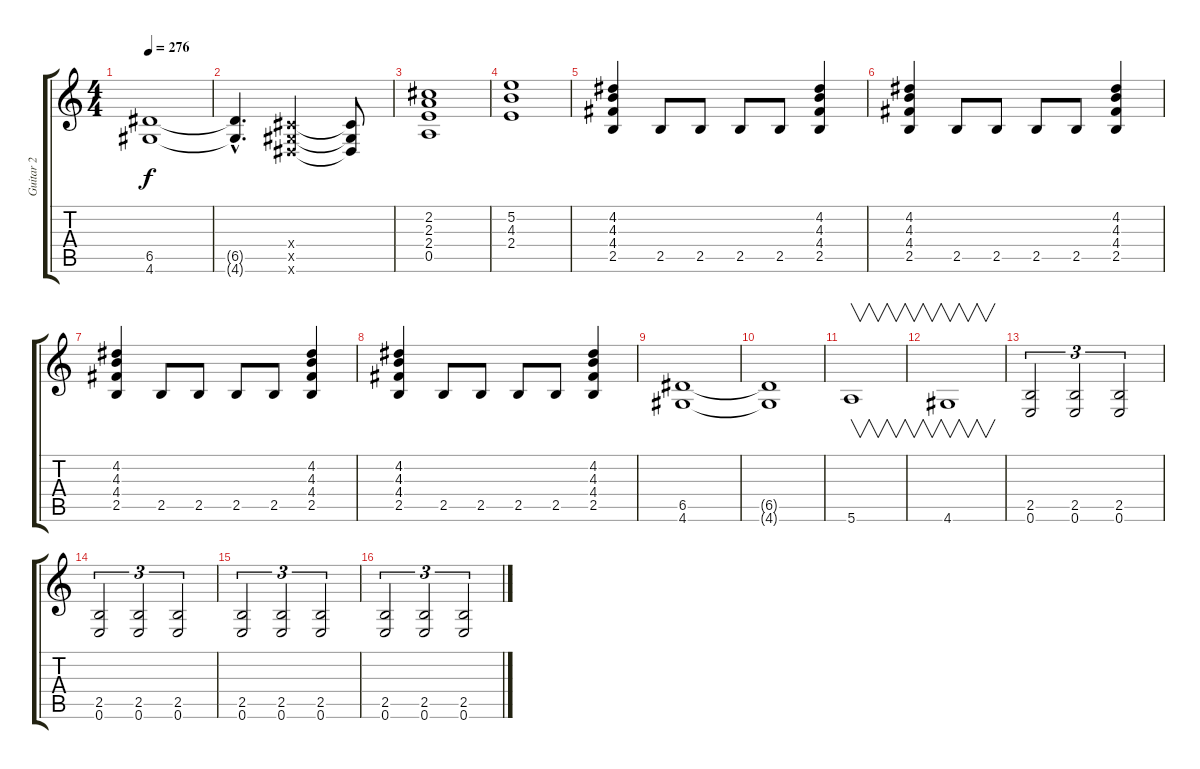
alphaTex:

\track ("Guitar 2" "Guitar 2") {instrument overdrivenguitar}
\staff {score tabs}
\tuning (E4 B3 G3 D3 A2 E2) {hide}
\ts (4 4)
\tempo 276
\clef g2
\ks c
(6.5 4.6).1{dy f} |
(6.5{hac t} 4.6{hac t}).4{d} (-1.4{x} -1.5{x} -1.6{x}).2 (-1.4{t} -1.5{t} -1.6{t}).8 |
(2.2 2.3 2.4 0.5).1 |
(5.2 4.3 2.4).1 |
(4.2 4.3 4.4 2.5).4 2.5.8 2.5.8 2.5.8 2.5.8 (4.2 4.3 4.4 2.5).4 |
(4.2 4.3 4.4 2.5).4 2.5.8 2.5.8 2.5.8 2.5.8 (4.2 4.3 4.4 2.5).4 |
(4.2 4.3 4.4 2.5).4 2.5.8 2.5.8 2.5.8 2.5.8 (4.2 4.3 4.4 2.5).4 |
(4.2 4.3 4.4 2.5).4 2.5.8 2.5.8 2.5.8 2.5.8 (4.2 4.3 4.4 2.5).4 |
(6.5 4.6).1 |
(6.5{t} 4.6{t}).1 |
5.6.1{v} |
4.6.1{v} |
(2.5 0.6).2{tu (3 2)} (2.5 0.6).2{tu (3 2)} (2.5 0.6).2{tu (3 2)} |
(2.5 0.6).2{tu (3 2)} (2.5 0.6).2{tu (3 2)} (2.5 0.6).2{tu (3 2)} |
(2.5 0.6).2{tu (3 2)} (2.5 0.6).2{tu (3 2)} (2.5 0.6).2{tu (3 2)} |
(2.5 0.6).2{tu (3 2)} (2.5 0.6).2{tu (3 2)} (2.5 0.6).2{tu (3 2)}
